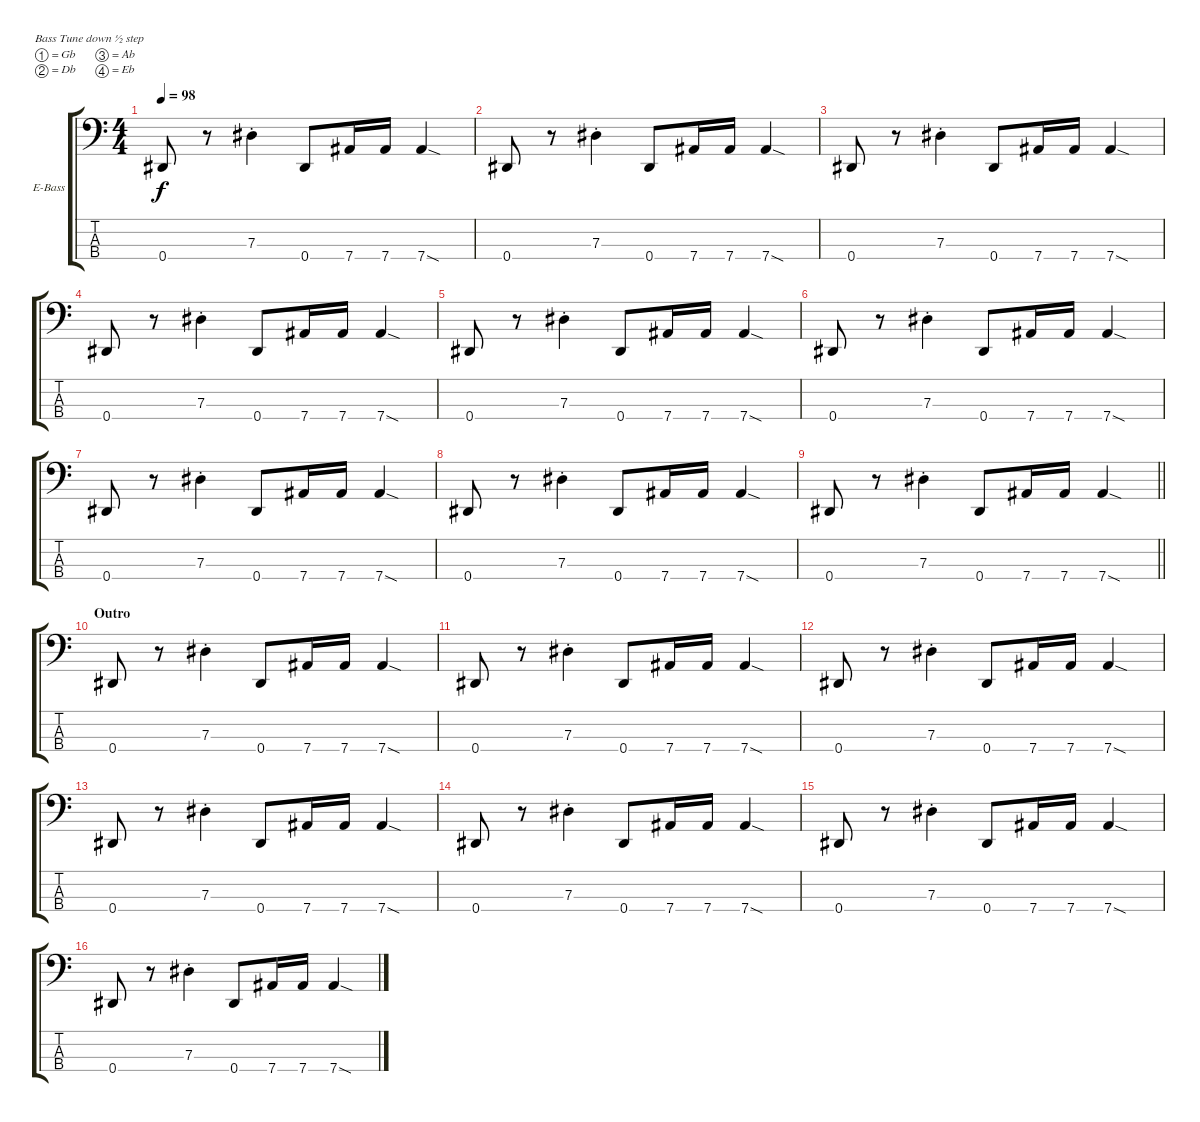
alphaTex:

\bracketExtendMode groupsimilarinstruments
\firstSystemTrackNameOrientation horizontal
\otherSystemsTrackNameOrientation horizontal
\track ("Bass" "E-Bass") {instrument electricbassfinger}
\staff {score tabs}
\tuning (Gb2 Db2 Ab1 Eb1)
\ts (4 4)
\tempo 98
\clef f4
\ks c
0.4.8{dy f} r.8 7.3{st}.4 0.4.8 7.4.16 7.4.16 7.4{sod}.4 |
0.4.8 r.8 7.3{st}.4 0.4.8 7.4.16 7.4.16 7.4{sod}.4 |
0.4.8 r.8 7.3{st}.4 0.4.8 7.4.16 7.4.16 7.4{sod}.4 |
0.4.8 r.8 7.3{st}.4 0.4.8 7.4.16 7.4.16 7.4{sod}.4 |
0.4.8 r.8 7.3{st}.4 0.4.8 7.4.16 7.4.16 7.4{sod}.4 |
0.4.8 r.8 7.3{st}.4 0.4.8 7.4.16 7.4.16 7.4{sod}.4 |
0.4.8 r.8 7.3{st}.4 0.4.8 7.4.16 7.4.16 7.4{sod}.4 |
0.4.8 r.8 7.3{st}.4 0.4.8 7.4.16 7.4.16 7.4{sod}.4 |
\barLineRight lightlight
0.4.8 r.8 7.3{st}.4 0.4.8 7.4.16 7.4.16 7.4{sod}.4 |
\section ("" "Outro")
0.4.8 r.8 7.3{st}.4 0.4.8 7.4.16 7.4.16 7.4{sod}.4 |
0.4.8 r.8 7.3{st}.4 0.4.8 7.4.16 7.4.16 7.4{sod}.4 |
0.4.8 r.8 7.3{st}.4 0.4.8 7.4.16 7.4.16 7.4{sod}.4 |
0.4.8 r.8 7.3{st}.4 0.4.8 7.4.16 7.4.16 7.4{sod}.4 |
0.4.8 r.8 7.3{st}.4 0.4.8 7.4.16 7.4.16 7.4{sod}.4 |
0.4.8 r.8 7.3{st}.4 0.4.8 7.4.16 7.4.16 7.4{sod}.4 |
0.4.8 r.8 7.3{st}.4 0.4.8 7.4.16 7.4.16 7.4{sod}.4
